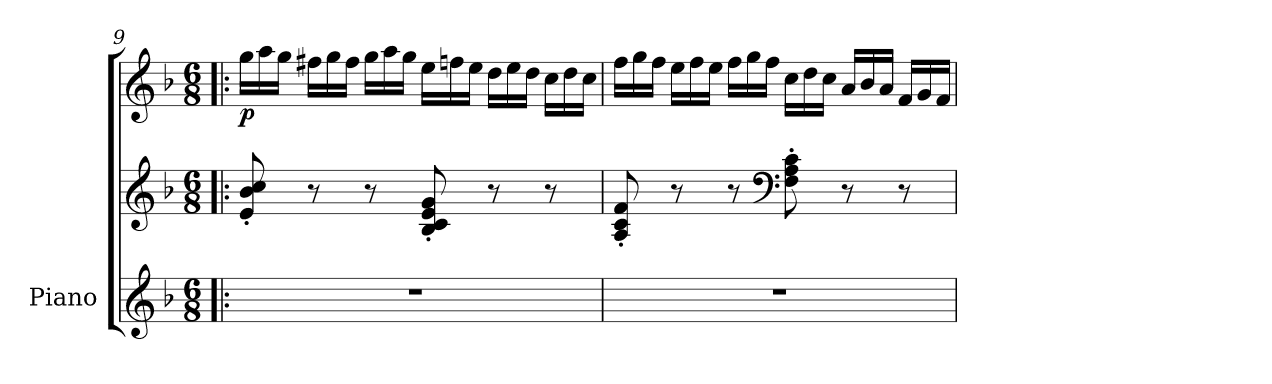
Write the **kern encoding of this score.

**kern	**kern	**kern	**dynam
*part1	*part1	*part1	*part1
*staff3	*staff2	*staff1	*staff1/2/3
*I"Piano	*	*	*
*I'Pno	*	*	*
!!LO:LB:g=z
*clefG2	*clefG2	*clefG2	*
*k[b-]	*k[b-]	*k[b-]	*
*M6/8	*M6/8	*M6/8	*
*	*	*Xtuplet	*
=9!|:	=9!|:	=9!|:	=9!|:
!	!	!	!LO:DY:b
2.r	8e/' 8b-/' 8cc/'	24gg\LL	p
.	.	24aa\	.
.	.	24gg\JJ	.
.	8r	24ff#X\LL	.
.	.	24gg\	.
.	.	24ff#\JJ	.
.	8r	24gg\LL	.
.	.	24aa\	.
.	.	24gg\JJ	.
.	8B-/' 8c/' 8e/' 8g/'	24ee\LL	.
.	.	24ffn\	.
.	.	24ee\JJ	.
.	8r	24dd\LL	.
.	.	24ee\	.
.	.	24dd\JJ	.
.	8r	24cc\LL	.
.	.	24dd\	.
.	.	24cc\JJ	.
=10	=10	=10	=10
2.r	8A/' 8c/' 8f/'	24ff\LL	.
.	.	24gg\	.
.	.	24ff\JJ	.
.	8r	24ee\LL	.
.	.	24ff\	.
.	.	24ee\JJ	.
.	8r	24ff\LL	.
.	.	24gg\	.
.	.	24ff\JJ	.
*	*clefF4	*	*
.	8F\' 8A\' 8c\'	24cc\LL	.
.	.	24dd\	.
.	.	24cc\JJ	.
.	8r	24a/LL	.
.	.	24b-/	.
.	.	24a/JJ	.
.	8r	24f/LL	.
.	.	24g/	.
.	.	24f/JJ	.
=	=	=	=
*-	*-	*-	*-
